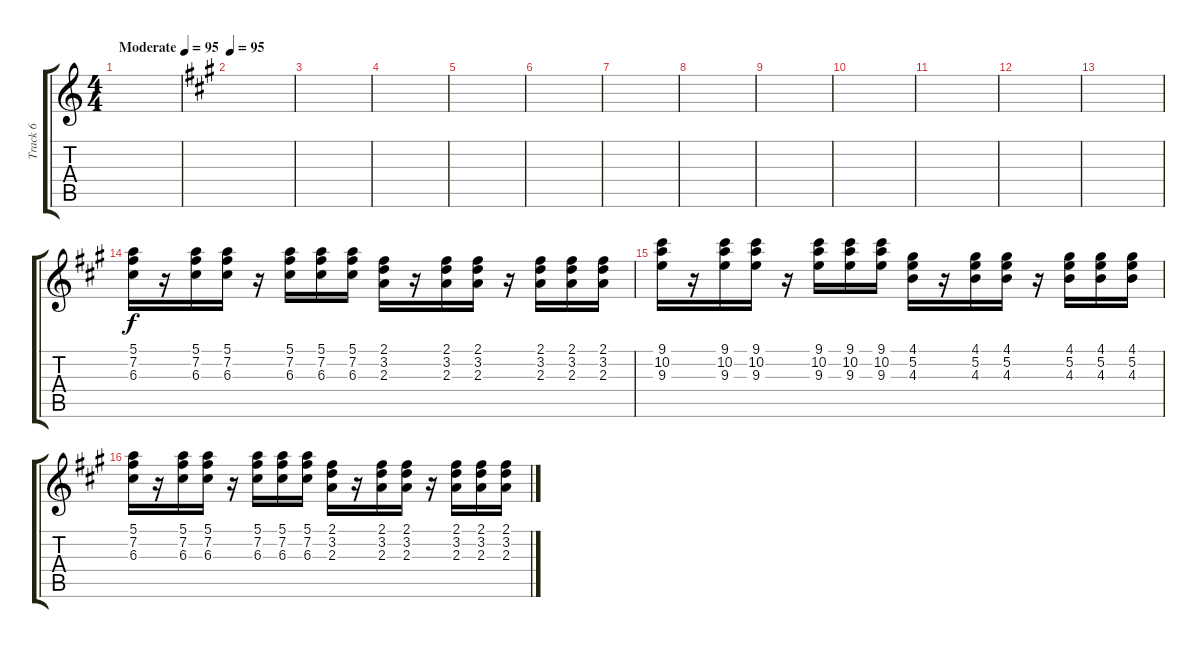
\track ("Track 6" "Track 6") {instrument distortionguitar}
\staff {score tabs}
\tuning (E4 B3 G3 D3 A2 E2) {hide}
\ts (4 4)
\tempo (95 "Moderate")
\clef g2
\ks c
|
\tempo 95
\ks a
|
|
|
|
|
|
|
|
|
|
|
|
(5.1 7.2 6.3).16 r.16 (5.1 7.2 6.3).16 (5.1 7.2 6.3).16 r.16 (5.1 7.2 6.3).16 (5.1 7.2 6.3).16 (5.1 7.2 6.3).16 (2.1 3.2 2.3).16 r.16 (2.1 3.2 2.3).16 (2.1 3.2 2.3).16 r.16 (2.1 3.2 2.3).16 (2.1 3.2 2.3).16 (2.1 3.2 2.3).16 |
(9.1 10.2 9.3).16 r.16 (9.1 10.2 9.3).16 (9.1 10.2 9.3).16 r.16 (9.1 10.2 9.3).16 (9.1 10.2 9.3).16 (9.1 10.2 9.3).16 (4.1 5.2 4.3).16 r.16 (4.1 5.2 4.3).16 (4.1 5.2 4.3).16 r.16 (4.1 5.2 4.3).16 (4.1 5.2 4.3).16 (4.1 5.2 4.3).16 |
(5.1 7.2 6.3).16 r.16 (5.1 7.2 6.3).16 (5.1 7.2 6.3).16 r.16 (5.1 7.2 6.3).16 (5.1 7.2 6.3).16 (5.1 7.2 6.3).16 (2.1 3.2 2.3).16 r.16 (2.1 3.2 2.3).16 (2.1 3.2 2.3).16 r.16 (2.1 3.2 2.3).16 (2.1 3.2 2.3).16 (2.1 3.2 2.3).16
